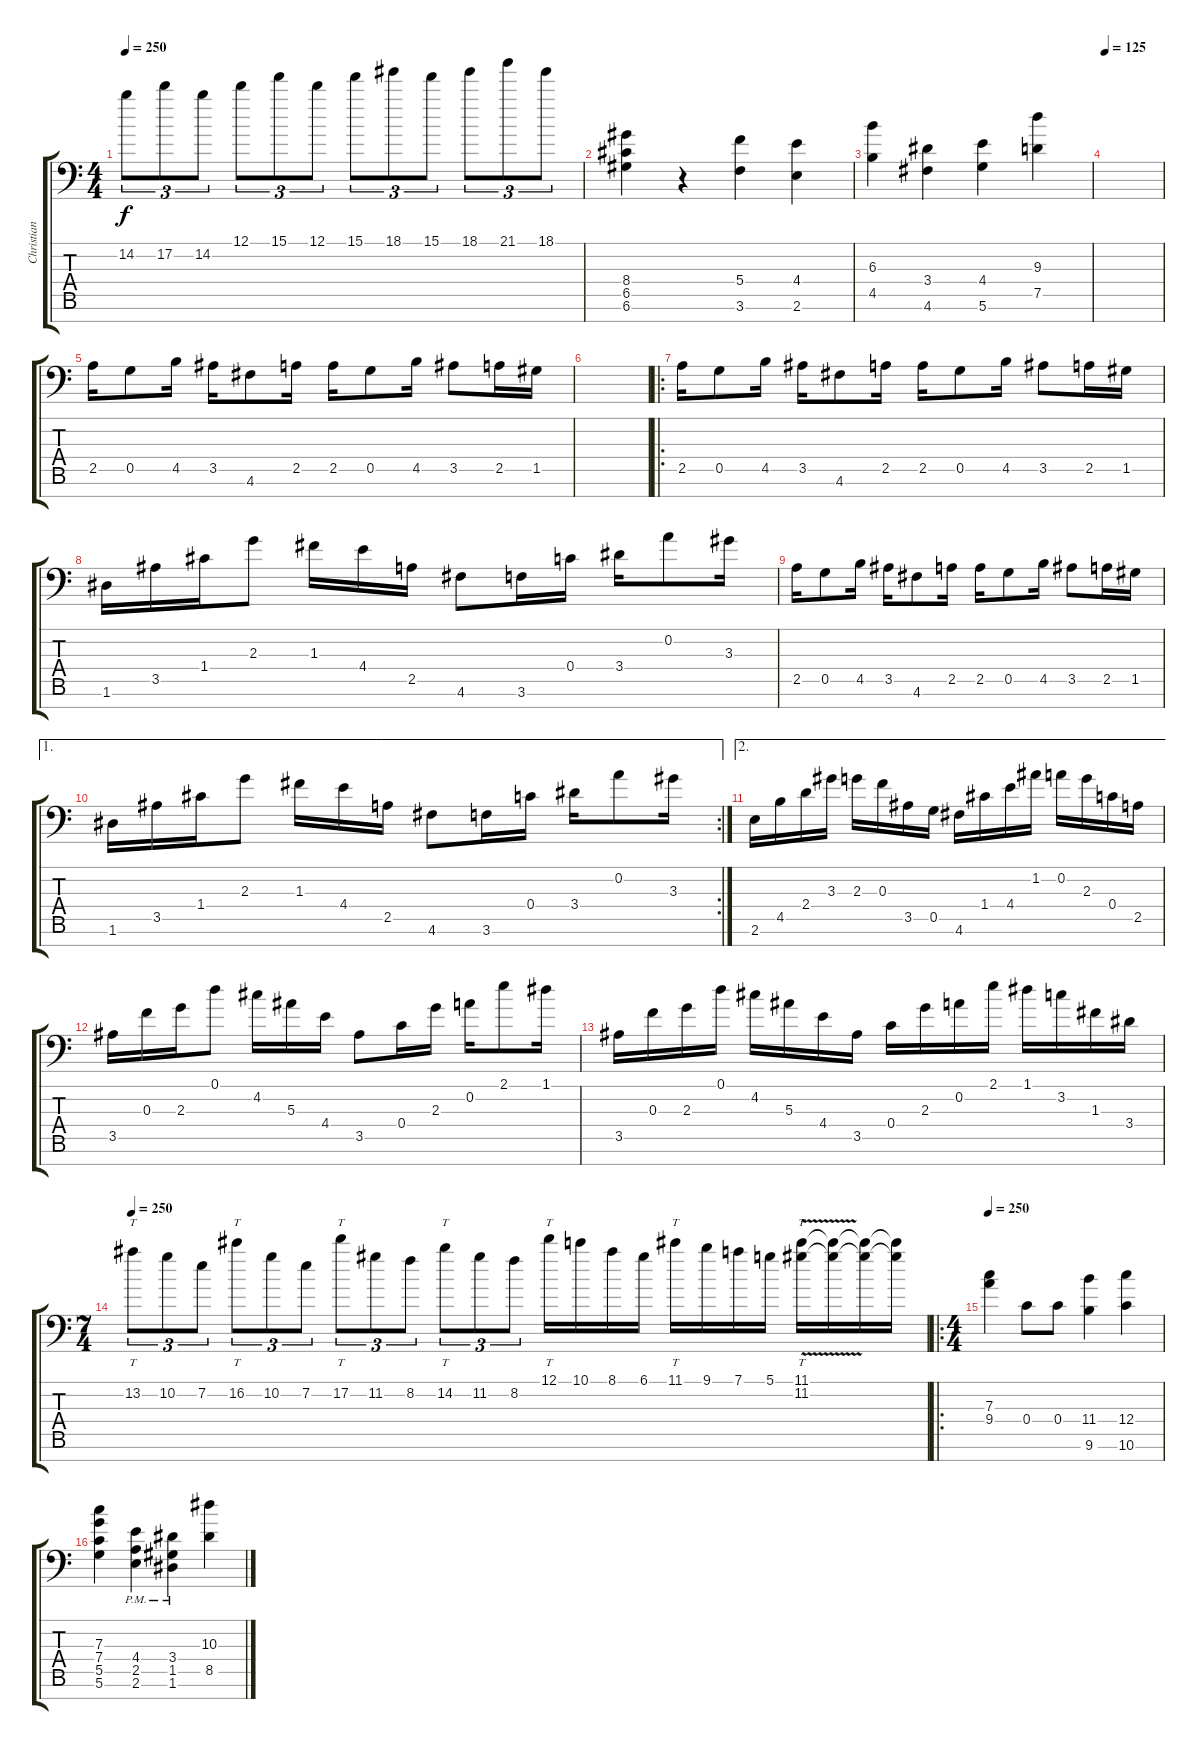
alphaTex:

\track ("Christian Muenzner" "Christian ") {instrument distortionguitar}
\staff {score tabs}
\tuning (D4 A3 F3 C3 G2 D2 A1) {hide}
\ts (4 4)
\tempo 250
\clef f4
\ks c
14.2.8{tu (3 2) dy f} 17.2.8{tu (3 2)} 14.2.8{tu (3 2)} 12.1.8{tu (3 2)} 15.1.8{tu (3 2)} 12.1.8{tu (3 2)} 15.1.8{tu (3 2)} 18.1.8{tu (3 2)} 15.1.8{tu (3 2)} 18.1.8{tu (3 2)} 21.1.8{tu (3 2)} 18.1.8{tu (3 2)} |
(8.4 6.5 6.6).4 r.4 (5.4 3.6).4 (4.4 2.6).4 |
(6.3 4.5).4 (3.4 4.6).4 (4.4 5.6).4 (9.3 7.5).4 |
\tempo 125
|
2.5.16 0.5.8 4.5.16 3.5.16 4.6.8 2.5.16 2.5.16 0.5.8 4.5.16 3.5.8 2.5.16 1.5.16 |
|
\ro
2.5.16 0.5.8 4.5.16 3.5.16 4.6.8 2.5.16 2.5.16 0.5.8 4.5.16 3.5.8 2.5.16 1.5.16 |
1.6.16 3.5.16 1.4.16 2.3.8 1.3.16 4.4.16 2.5.16 4.6.8 3.6.16 0.4.16 3.4.16 0.2.8 3.3.16 |
2.5.16 0.5.8 4.5.16 3.5.16 4.6.8 2.5.16 2.5.16 0.5.8 4.5.16 3.5.8 2.5.16 1.5.16 |
\ae 1
\rc 2
1.6.16 3.5.16 1.4.16 2.3.8 1.3.16 4.4.16 2.5.16 4.6.8 3.6.16 0.4.16 3.4.16 0.2.8 3.3.16 |
\ae 2
2.6.16 4.5.16 2.4.16 3.3.16 2.3.16 0.3.16 3.5.16 0.5.16 4.6.16 1.4.16 4.4.16 1.2.16 0.2.16 2.3.16 0.4.16 2.5.16 |
3.5.16 0.3.16 2.3.16 0.1.8 4.2.16 5.3.16 4.4.16 3.5.8 0.4.16 2.3.16 0.2.16 2.1.8 1.1.16 |
3.5.16 0.3.16 2.3.16 0.1.16 4.2.16 5.3.16 4.4.16 3.5.16 0.4.16 2.3.16 0.2.16 2.1.16 1.1.16 3.2.16 1.3.16 3.4.16 |
\ts (7 4)
\tempo 250
13.2.8{tt tu (3 2)} 10.2.8{tu (3 2)} 7.2.8{tu (3 2)} 16.2.8{tt tu (3 2)} 10.2.8{tu (3 2)} 7.2.8{tu (3 2)} 17.2.8{tt tu (3 2)} 11.2.8{tu (3 2)} 8.2.8{tu (3 2)} 14.2.8{tt tu (3 2)} 11.2.8{tu (3 2)} 8.2.8{tu (3 2)} 12.1.16{tt} 10.1.16 8.1.16 6.1.16 11.1.16{tt} 9.1.16 7.1.16 5.1.16 (11.1{v} 11.2{v}).16{tt} (11.1{t} 11.2{t}).16 (11.1{t} 11.2{t}).16 (11.1{t} 11.2{t}).16 |
\ro
\ts (4 4)
\tempo 250
(7.3 9.4).4 0.4.8 0.4.8 (11.4 9.6).4 (12.4 10.6).4 |
(7.3 7.4 5.5 5.6).4 (4.4 2.5 2.6{pm}).4 (3.4 1.5 1.6{pm}).4 (10.3 8.5).4
